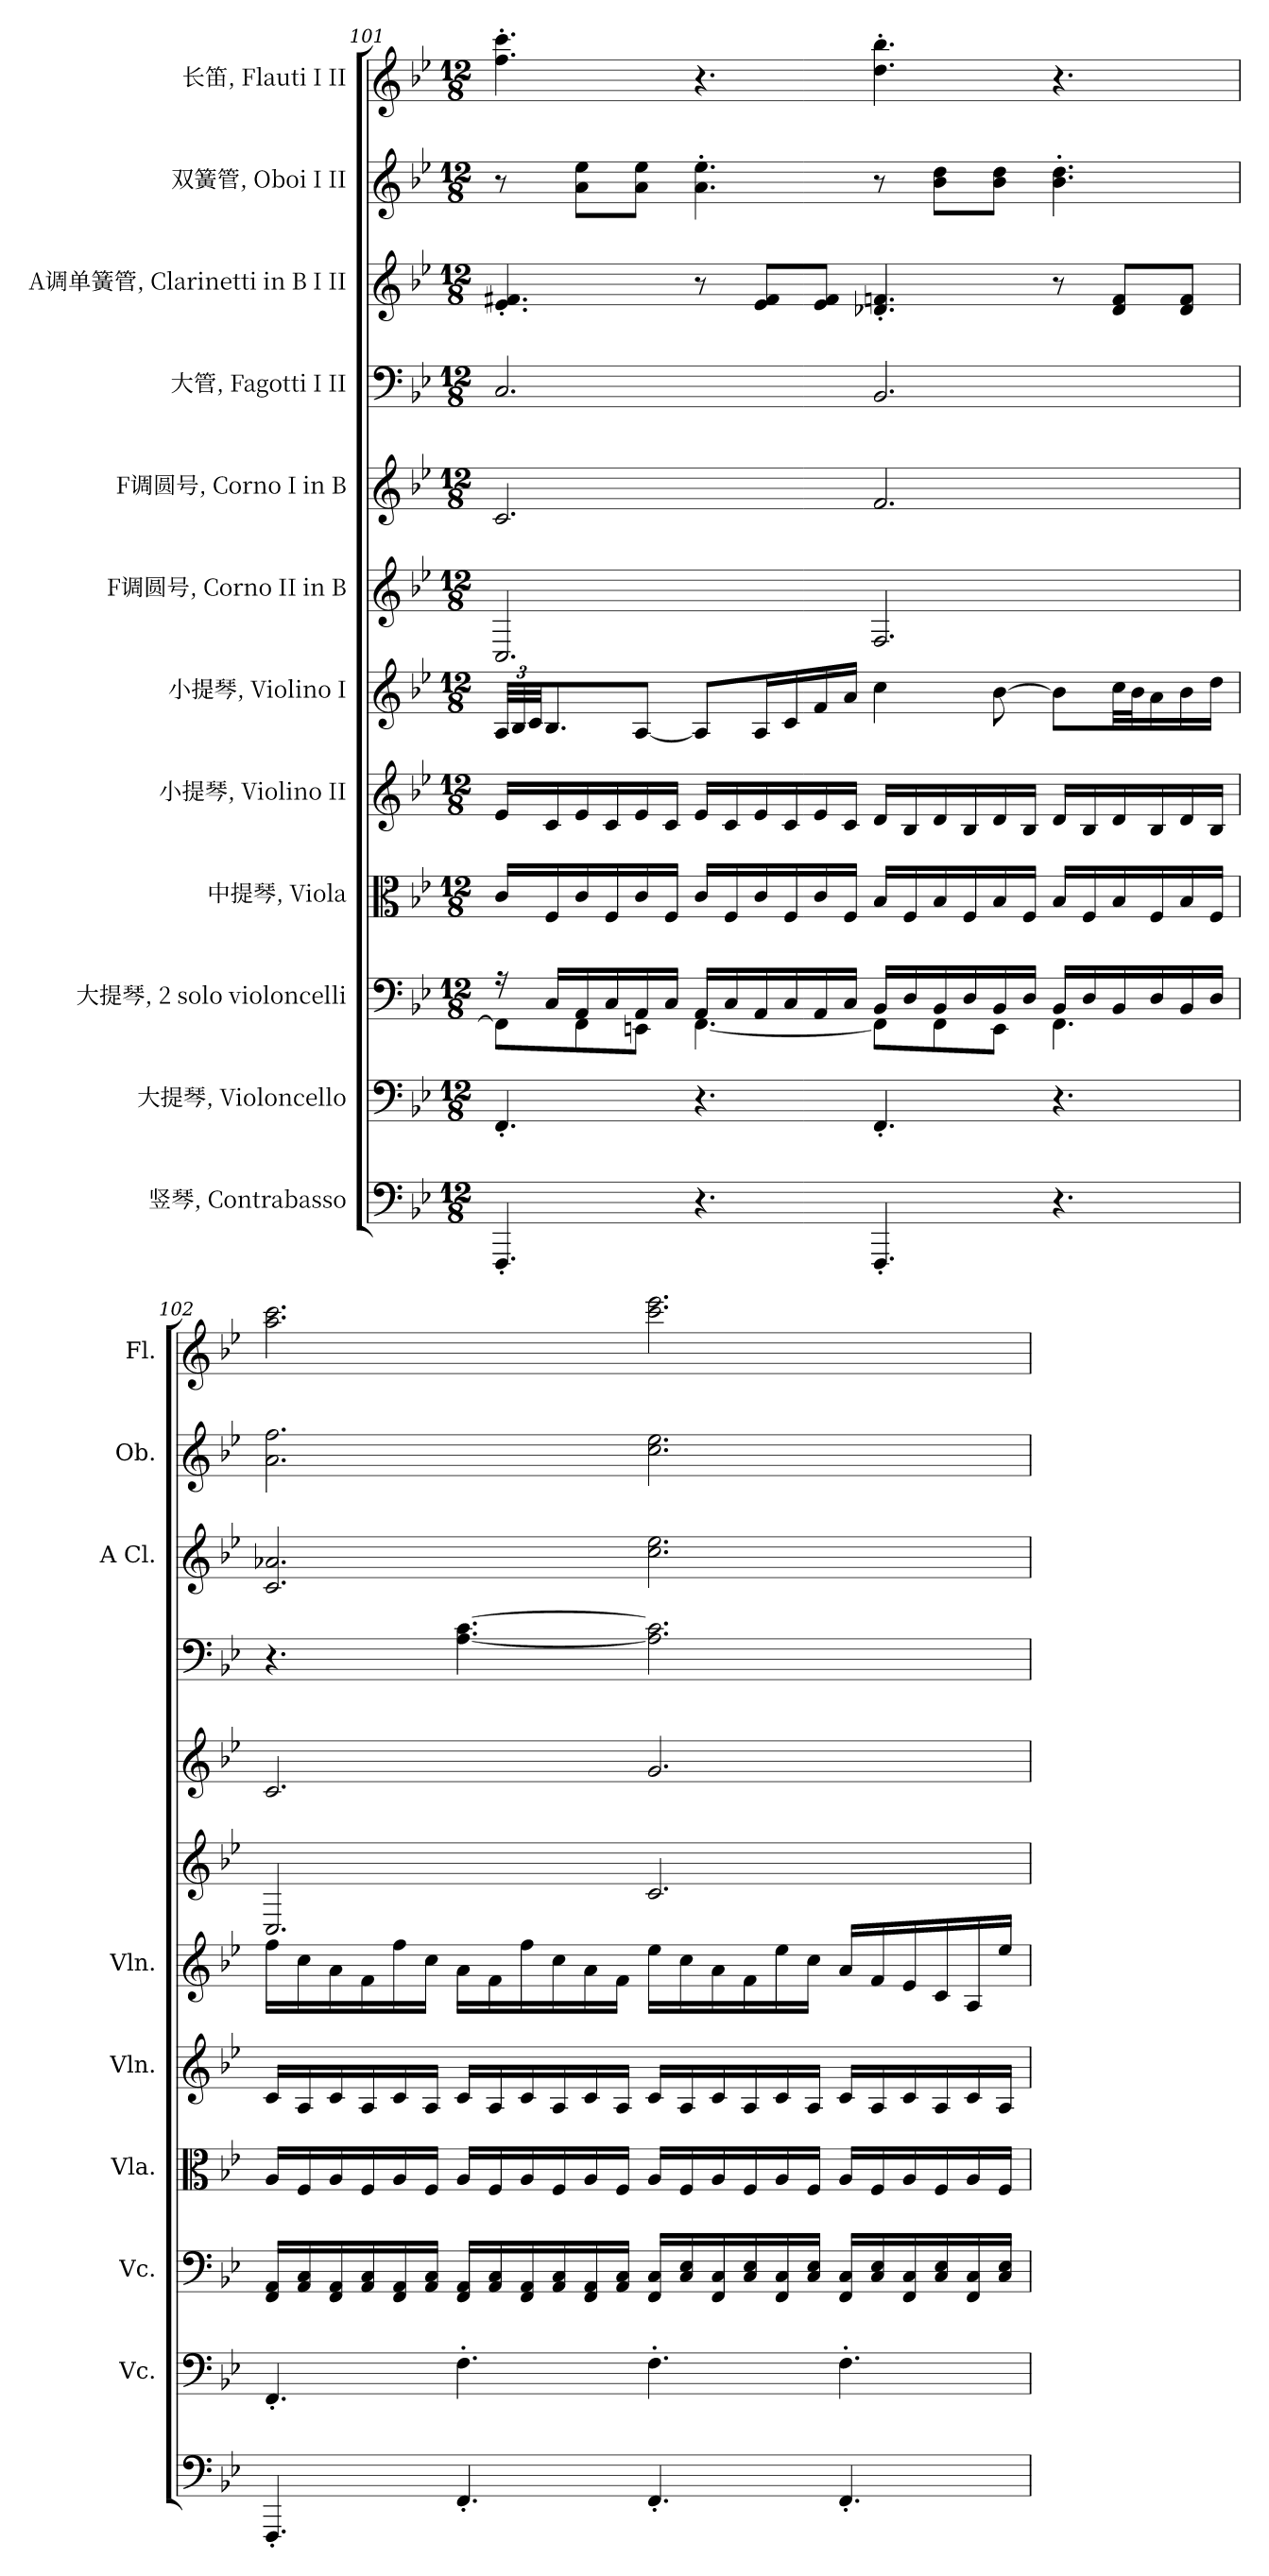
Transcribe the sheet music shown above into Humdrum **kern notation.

**kern	**kern	**kern	**kern	**kern	**kern	**kern	**kern	**kern	**kern	**kern	**kern
*part12	*part11	*part10	*part9	*part8	*part7	*part6	*part5	*part4	*part3	*part2	*part1
*staff12	*staff11	*staff10	*staff9	*staff8	*staff7	*staff6	*staff5	*staff4	*staff3	*staff2	*staff1
*I"竖琴, Contrabasso	*I"大提琴, Violoncello	*I"大提琴, 2 solo violoncelli	*I"中提琴, Viola	*I"小提琴, Violino II	*I"小提琴, Violino I	*I"F调圆号, Corno II in B	*I"F调圆号, Corno I in B	*I"大管, Fagotti I II	*I"A调单簧管, Clarinetti in B I II	*I"双簧管, Oboi I II	*I"长笛, Flauti I II
*	*I'Vc.	*I'Vc.	*I'Vla.	*I'Vln.	*I'Vln.	*	*	*	*I'A Cl.	*I'Ob.	*I'Fl.
!!LO:PB:g=z
*clefF4	*clefF4	*clefF4	*clefC3	*clefG2	*clefG2	*clefG2	*clefG2	*clefF4	*clefG2	*clefG2	*clefG2
*	*	*	*	*	*	*ITrd4c7	*ITrd4c7	*	*ITrd2c3	*	*
*k[b-e-]	*k[b-e-]	*k[b-e-]	*k[b-e-]	*k[b-e-]	*k[b-e-]	*k[b-e-a-]	*k[b-e-a-]	*k[b-e-]	*k[f#]	*k[b-e-]	*k[b-e-]
*M12/8	*M12/8	*M12/8	*M12/8	*M12/8	*M12/8	*M12/8	*M12/8	*M12/8	*M12/8	*M12/8	*M12/8
*MM58	*MM58	*MM58	*MM58	*MM58	*MM58	*MM58	*MM58	*MM58	*MM58	*MM58	*MM58
=101	=101	=101	=101	=101	=101	=101	=101	=101	=101	=101	=101
*	*	*^	*	*	*	*	*	*	*	*	*
*	*	*	*	*	*	*Xbrackettup	*	*	*	*	*	*
4.FFF'/	4.FF'/	16r	8FF\L]	16c/LL	16e-/LL	48A/LLL	2.FF/	2.F/	2.C/	4.c/' 4.d#X/'	8r	4.ff\' 4.ccc\'
.	.	.	.	.	.	48B-/	.	.	.	.	.	.
.	.	.	.	.	.	48c/JJ	.	.	.	.	.	.
.	.	16C/LL	.	16F/	16c/	8.B-/	.	.	.	.	.	.
.	.	16AA/	8FF\	16c/	16e-/	.	.	.	.	.	8a\ 8ee-\L	.
.	.	16C/	.	16F/	16c/	.	.	.	.	.	.	.
.	.	16AA/	8EEn\J	16c/	16e-/	[8A/J	.	.	.	.	8a\ 8ee-\J	.
.	.	16C/JJ	.	16F/JJ	16c/JJ	.	.	.	.	.	.	.
*	*	*	*	*	*	*	*	*	*	*	*	*MM58
4.r	4.r	16AA/LL	[4.FF\	16c/LL	16e-/LL	8A/L]	.	.	.	8r	4.a\' 4.ee-\'	4.r
.	.	16C/	.	16F/	16c/	.	.	.	.	.	.	.
.	.	16AA/	.	16c/	16e-/	16A/L	.	.	.	8c/ 8d#/L	.	.
.	.	16C/	.	16F/	16c/	16c/	.	.	.	.	.	.
.	.	16AA/	.	16c/	16e-/	16f/	.	.	.	8c/ 8d#/J	.	.
.	.	16C/JJ	.	16F/JJ	16c/JJ	16a/JJ	.	.	.	.	.	.
*	*	*	*	*	*	*	*	*	*	*	*	*MM58
4.FFF'/	4.FF'/	16BB-/LL	8FF\L]	16B-/LL	16d/LL	4cc\	2.BB-/	2.B-/	2.BB-/	4.B-X/' 4.dn/'	8r	4.dd\' 4.bb-\'
.	.	16D/	.	16F/	16B-/	.	.	.	.	.	.	.
.	.	16BB-/	8FF\	16B-/	16d/	.	.	.	.	.	8b-\ 8dd\L	.
.	.	16D/	.	16F/	16B-/	.	.	.	.	.	.	.
.	.	16BB-/	8EE\J	16B-/	16d/	[8b-\	.	.	.	.	8b-\ 8dd\J	.
.	.	16D/JJ	.	16F/JJ	16B-/JJ	.	.	.	.	.	.	.
*	*	*	*	*	*	*	*	*	*	*	*	*MM58
4.r	4.r	16BB-/LL	4.FF\	16B-/LL	16d/LL	8b-\L]	.	.	.	8r	4.b-\' 4.dd\'	4.r
.	.	16D/	.	16F/	16B-/	.	.	.	.	.	.	.
.	.	16BB-/	.	16B-/	16d/	32cc\LL	.	.	.	8B-/ 8d/L	.	.
.	.	.	.	.	.	32b-\J	.	.	.	.	.	.
.	.	16D/	.	16F/	16B-/	16a\	.	.	.	.	.	.
.	.	16BB-/	.	16B-/	16d/	16b-\	.	.	.	8B-/ 8d/J	.	.
.	.	16D/JJ	.	16F/JJ	16B-/JJ	16dd\JJ	.	.	.	.	.	.
*	*	*v	*v	*	*	*	*	*	*	*	*	*
!!LO:PB:g=z
=102	=102	=102	=102	=102	=102	=102	=102	=102	=102	=102	=102
*	*	*	*	*	*	*	*	*	*	*	*MM58
4.FFF'/	4.FF'/	16FF/ 16AA/LL	16A/LL	16c/LL	16ff\LL	2.FF/	2.F/	4.r	2.A/ 2.fn/	2.a\ 2.ff\	2.aa\ 2.ccc\
.	.	16AA/ 16C/	16F/	16A/	16cc\	.	.	.	.	.	.
.	.	16FF/ 16AA/	16A/	16c/	16a\	.	.	.	.	.	.
.	.	16AA/ 16C/	16F/	16A/	16f\	.	.	.	.	.	.
.	.	16FF/ 16AA/	16A/	16c/	16ff\	.	.	.	.	.	.
.	.	16AA/ 16C/JJ	16F/JJ	16A/JJ	16cc\JJ	.	.	.	.	.	.
4.FF'/	4.F'\	16FF/ 16AA/LL	16A/LL	16c/LL	16a\LL	.	.	[4.A\ [4.c\	.	.	.
.	.	16AA/ 16C/	16F/	16A/	16f\	.	.	.	.	.	.
.	.	16FF/ 16AA/	16A/	16c/	16ff\	.	.	.	.	.	.
.	.	16AA/ 16C/	16F/	16A/	16cc\	.	.	.	.	.	.
.	.	16FF/ 16AA/	16A/	16c/	16a\	.	.	.	.	.	.
.	.	16AA/ 16C/JJ	16F/JJ	16A/JJ	16f\JJ	.	.	.	.	.	.
*	*	*	*	*	*	*	*	*	*	*	*MM56
4.FF'/	4.F'\	16FF/ 16C/LL	16A/LL	16c/LL	16ee-\LL	2.F/	2.c/	2.A\] 2.c\]	2.a\ 2.cc\	2.cc\ 2.ee-\	2.ccc\ 2.eee-\
.	.	16C/ 16E-/	16F/	16A/	16cc\	.	.	.	.	.	.
.	.	16FF/ 16C/	16A/	16c/	16a\	.	.	.	.	.	.
.	.	16C/ 16E-/	16F/	16A/	16f\	.	.	.	.	.	.
.	.	16FF/ 16C/	16A/	16c/	16ee-\	.	.	.	.	.	.
.	.	16C/ 16E-/JJ	16F/JJ	16A/JJ	16cc\JJ	.	.	.	.	.	.
4.FF'/	4.F'\	16FF/ 16C/LL	16A/LL	16c/LL	16a/LL	.	.	.	.	.	.
.	.	16C/ 16E-/	16F/	16A/	16f/	.	.	.	.	.	.
.	.	16FF/ 16C/	16A/	16c/	16e-/	.	.	.	.	.	.
.	.	16C/ 16E-/	16F/	16A/	16c/	.	.	.	.	.	.
.	.	16FF/ 16C/	16A/	16c/	16A/	.	.	.	.	.	.
.	.	16C/ 16E-/JJ	16F/JJ	16A/JJ	16ee-/JJ	.	.	.	.	.	.
=	=	=	=	=	=	=	=	=	=	=	=
*-	*-	*-	*-	*-	*-	*-	*-	*-	*-	*-	*-
